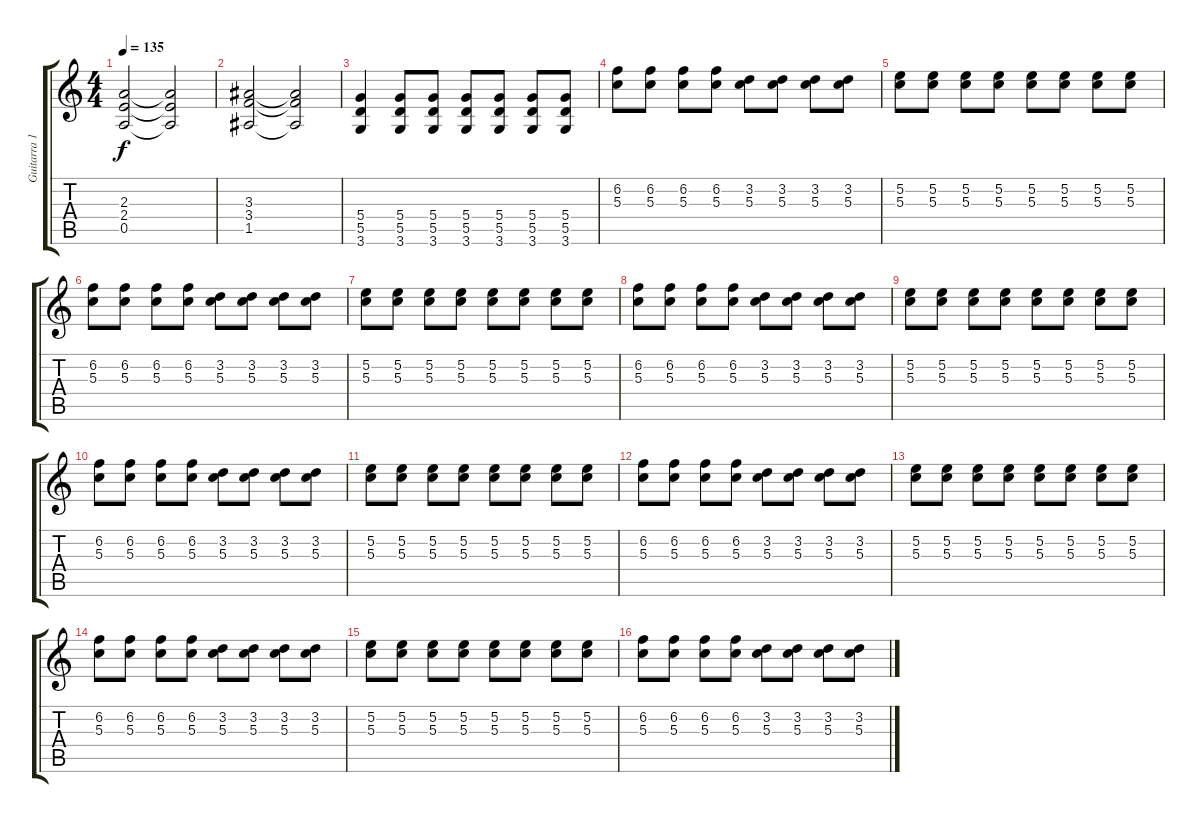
\track ("Guitarra 1" "Guitarra 1") {instrument overdrivenguitar}
\staff {score tabs}
\tuning (E4 B3 G3 D3 A2 E2) {hide}
\ts (4 4)
\tempo 135
\clef g2
\ks c
(2.3 2.4 0.5).2{dy f} (2.3{t} 2.4{t} 0.5{t}).2 |
(3.3 3.4 1.5).2 (3.3{t} 3.4{t} 1.5{t}).2 |
(5.4 5.5 3.6).4 (5.4 5.5 3.6).8 (5.4 5.5 3.6).8 (5.4 5.5 3.6).8 (5.4 5.5 3.6).8 (5.4 5.5 3.6).8 (5.4 5.5 3.6).8 |
(6.2 5.3).8 (6.2 5.3).8 (6.2 5.3).8 (6.2 5.3).8 (3.2 5.3).8 (3.2 5.3).8 (3.2 5.3).8 (3.2 5.3).8 |
(5.2 5.3).8 (5.2 5.3).8 (5.2 5.3).8 (5.2 5.3).8 (5.2 5.3).8 (5.2 5.3).8 (5.2 5.3).8 (5.2 5.3).8 |
(6.2 5.3).8 (6.2 5.3).8 (6.2 5.3).8 (6.2 5.3).8 (3.2 5.3).8 (3.2 5.3).8 (3.2 5.3).8 (3.2 5.3).8 |
(5.2 5.3).8 (5.2 5.3).8 (5.2 5.3).8 (5.2 5.3).8 (5.2 5.3).8 (5.2 5.3).8 (5.2 5.3).8 (5.2 5.3).8 |
(6.2 5.3).8 (6.2 5.3).8 (6.2 5.3).8 (6.2 5.3).8 (3.2 5.3).8 (3.2 5.3).8 (3.2 5.3).8 (3.2 5.3).8 |
(5.2 5.3).8 (5.2 5.3).8 (5.2 5.3).8 (5.2 5.3).8 (5.2 5.3).8 (5.2 5.3).8 (5.2 5.3).8 (5.2 5.3).8 |
(6.2 5.3).8 (6.2 5.3).8 (6.2 5.3).8 (6.2 5.3).8 (3.2 5.3).8 (3.2 5.3).8 (3.2 5.3).8 (3.2 5.3).8 |
(5.2 5.3).8 (5.2 5.3).8 (5.2 5.3).8 (5.2 5.3).8 (5.2 5.3).8 (5.2 5.3).8 (5.2 5.3).8 (5.2 5.3).8 |
(6.2 5.3).8 (6.2 5.3).8 (6.2 5.3).8 (6.2 5.3).8 (3.2 5.3).8 (3.2 5.3).8 (3.2 5.3).8 (3.2 5.3).8 |
(5.2 5.3).8 (5.2 5.3).8 (5.2 5.3).8 (5.2 5.3).8 (5.2 5.3).8 (5.2 5.3).8 (5.2 5.3).8 (5.2 5.3).8 |
(6.2 5.3).8 (6.2 5.3).8 (6.2 5.3).8 (6.2 5.3).8 (3.2 5.3).8 (3.2 5.3).8 (3.2 5.3).8 (3.2 5.3).8 |
(5.2 5.3).8 (5.2 5.3).8 (5.2 5.3).8 (5.2 5.3).8 (5.2 5.3).8 (5.2 5.3).8 (5.2 5.3).8 (5.2 5.3).8 |
(6.2 5.3).8 (6.2 5.3).8 (6.2 5.3).8 (6.2 5.3).8 (3.2 5.3).8 (3.2 5.3).8 (3.2 5.3).8 (3.2 5.3).8
